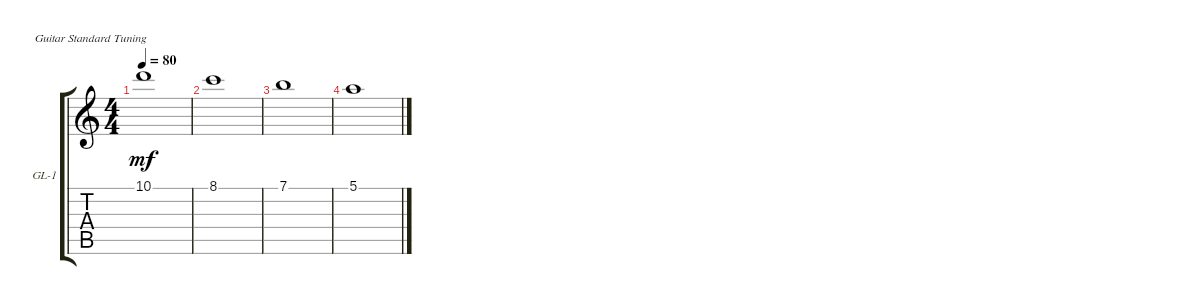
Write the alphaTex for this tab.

\defaultSystemsLayout 4
\bracketExtendMode groupsimilarinstruments
\firstSystemTrackNameOrientation horizontal
\otherSystemsTrackNameOrientation horizontal
\track ("Guitar-lead-1" "GL-1") {multiBarRest instrument overdrivenguitar}
\staff {score tabs}
\tuning (E4 B3 G3 D3 A2 E2)
\ts (4 4)
\tempo 80
\clef g2
\ks aminor
10.1.1{dy mf} |
8.1.1 |
7.1.1 |
5.1.1
